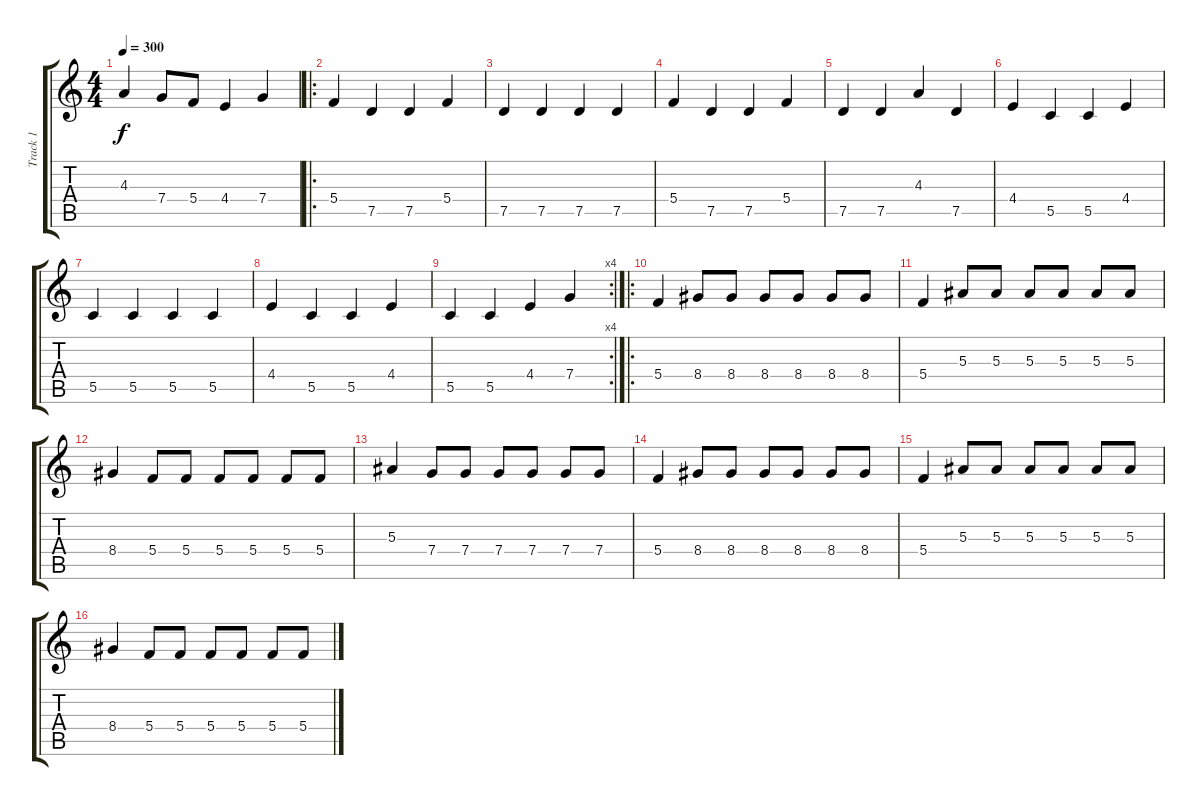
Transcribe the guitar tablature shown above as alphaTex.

\track ("Track 1" "Track 1") {instrument distortionguitar}
\staff {score tabs}
\tuning (D4 A3 F3 C3 G2 D2) {hide}
\ts (4 4)
\tempo 300
\clef g2
\ks c
4.3.4{dy f} 7.4.8 5.4.8 4.4.4 7.4.4 |
\ro
5.4.4 7.5.4 7.5.4 5.4.4 |
7.5.4 7.5.4 7.5.4 7.5.4 |
5.4.4 7.5.4 7.5.4 5.4.4 |
7.5.4 7.5.4 4.3.4 7.5.4 |
4.4.4 5.5.4 5.5.4 4.4.4 |
5.5.4 5.5.4 5.5.4 5.5.4 |
4.4.4 5.5.4 5.5.4 4.4.4 |
\rc 4
5.5.4 5.5.4 4.4.4 7.4.4 |
\ro
5.4.4 8.4.8 8.4.8 8.4.8 8.4.8 8.4.8 8.4.8 |
5.4.4 5.3.8 5.3.8 5.3.8 5.3.8 5.3.8 5.3.8 |
8.4.4 5.4.8 5.4.8 5.4.8 5.4.8 5.4.8 5.4.8 |
5.3.4 7.4.8 7.4.8 7.4.8 7.4.8 7.4.8 7.4.8 |
5.4.4 8.4.8 8.4.8 8.4.8 8.4.8 8.4.8 8.4.8 |
5.4.4 5.3.8 5.3.8 5.3.8 5.3.8 5.3.8 5.3.8 |
8.4.4 5.4.8 5.4.8 5.4.8 5.4.8 5.4.8 5.4.8
